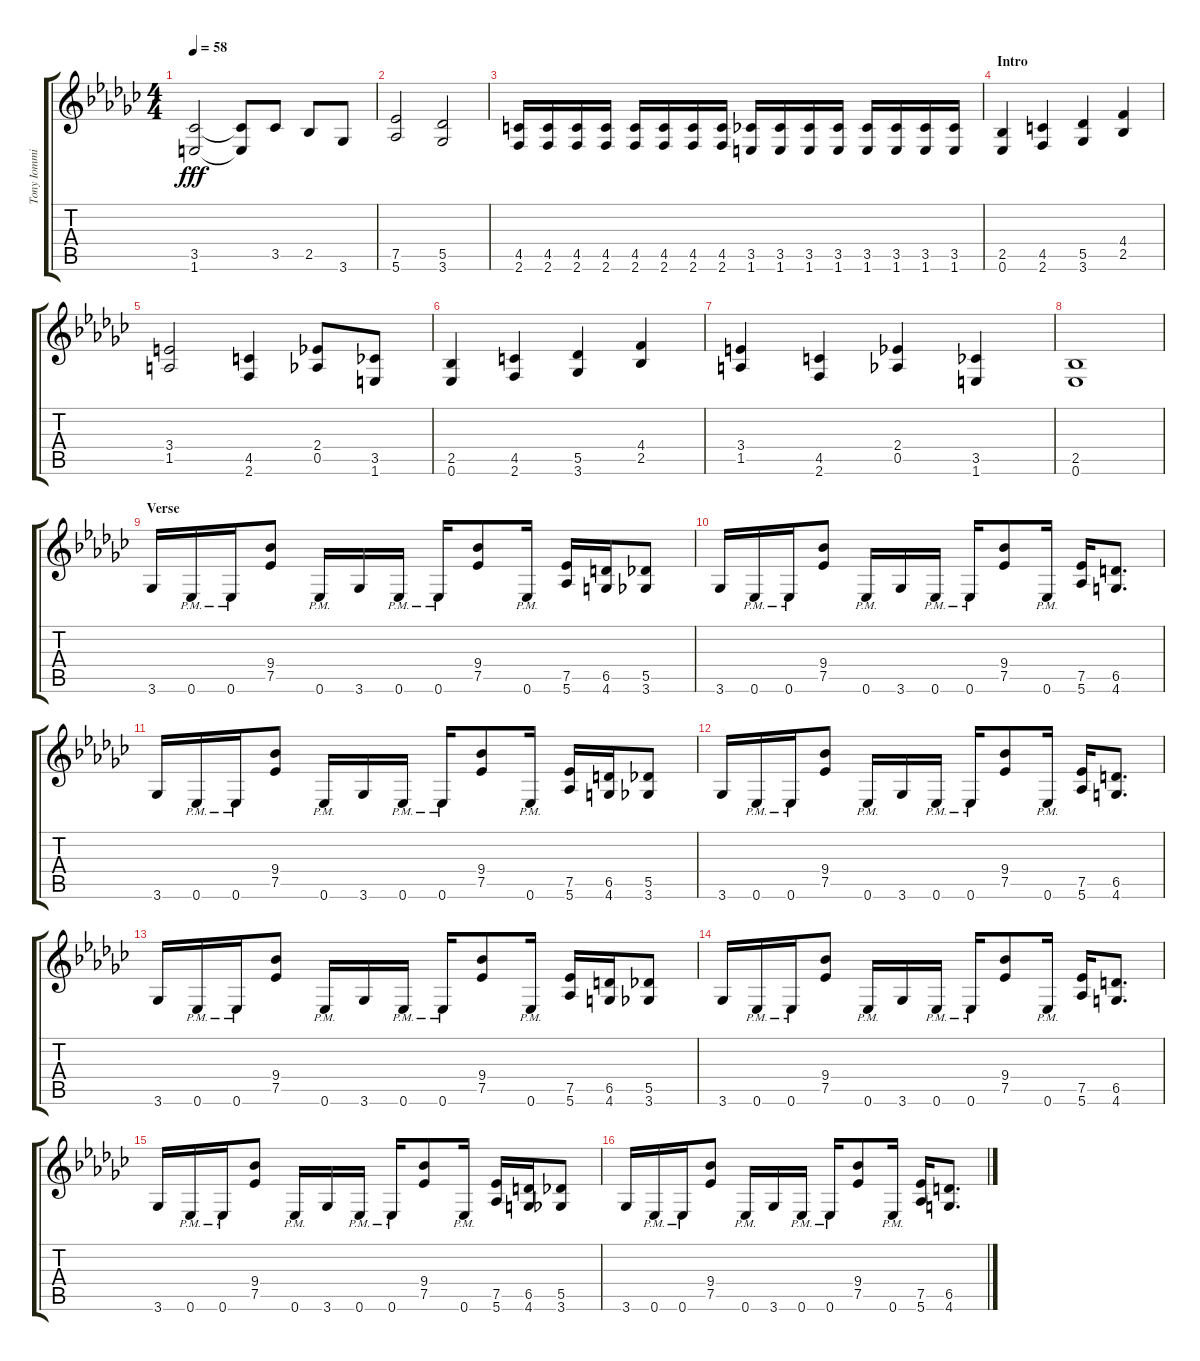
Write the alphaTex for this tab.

\track ("Tony Iommi" "Tony Iommi") {instrument distortionguitar}
\staff {score tabs}
\tuning (Eb4 Bb3 Gb3 Db3 Ab2 Eb2) {hide}
\ts (4 4)
\tempo 58
\clef g2
\ks ebminor
(3.5 1.6).2{dy fff} (3.5{t} 1.6{t}).8 3.5.8 2.5.8 3.6.8 |
(7.5 5.6).2 (5.5 3.6).2 |
(4.5 2.6).16 (4.5 2.6).16 (4.5 2.6).16 (4.5 2.6).16 (4.5 2.6).16 (4.5 2.6).16 (4.5 2.6).16 (4.5 2.6).16 (3.5 1.6).16 (3.5 1.6).16 (3.5 1.6).16 (3.5 1.6).16 (3.5 1.6).16 (3.5 1.6).16 (3.5 1.6).16 (3.5 1.6).16 |
\section ("" "Intro")
(2.5 0.6).4 (4.5 2.6).4 (5.5 3.6).4 (4.4 2.5).4 |
(3.4 1.5).2 (4.5 2.6).4 (2.4 0.5).8 (3.5 1.6).8 |
(2.5 0.6).4 (4.5 2.6).4 (5.5 3.6).4 (4.4 2.5).4 |
(3.4 1.5).4 (4.5 2.6).4 (2.4 0.5).4 (3.5 1.6).4 |
(2.5 0.6).1 |
\section ("" "Verse")
3.6.16 0.6{pm}.16 0.6{pm}.16 (9.4 7.5).8 0.6{pm}.16 3.6.16 0.6{pm}.16 0.6{pm}.16 (9.4 7.5).8 0.6{pm}.16 (7.5 5.6).16 (6.5 4.6).16 (5.5 3.6).8 |
3.6.16 0.6{pm}.16 0.6{pm}.16 (9.4 7.5).8 0.6{pm}.16 3.6.16 0.6{pm}.16 0.6{pm}.16 (9.4 7.5).8 0.6{pm}.16 (7.5 5.6).16 (6.5 4.6).8{d} |
3.6.16 0.6{pm}.16 0.6{pm}.16 (9.4 7.5).8 0.6{pm}.16 3.6.16 0.6{pm}.16 0.6{pm}.16 (9.4 7.5).8 0.6{pm}.16 (7.5 5.6).16 (6.5 4.6).16 (5.5 3.6).8 |
3.6.16 0.6{pm}.16 0.6{pm}.16 (9.4 7.5).8 0.6{pm}.16 3.6.16 0.6{pm}.16 0.6{pm}.16 (9.4 7.5).8 0.6{pm}.16 (7.5 5.6).16 (6.5 4.6).8{d} |
3.6.16 0.6{pm}.16 0.6{pm}.16 (9.4 7.5).8 0.6{pm}.16 3.6.16 0.6{pm}.16 0.6{pm}.16 (9.4 7.5).8 0.6{pm}.16 (7.5 5.6).16 (6.5 4.6).16 (5.5 3.6).8 |
3.6.16 0.6{pm}.16 0.6{pm}.16 (9.4 7.5).8 0.6{pm}.16 3.6.16 0.6{pm}.16 0.6{pm}.16 (9.4 7.5).8 0.6{pm}.16 (7.5 5.6).16 (6.5 4.6).8{d} |
3.6.16 0.6{pm}.16 0.6{pm}.16 (9.4 7.5).8 0.6{pm}.16 3.6.16 0.6{pm}.16 0.6{pm}.16 (9.4 7.5).8 0.6{pm}.16 (7.5 5.6).16 (6.5 4.6).16 (5.5 3.6).8 |
3.6.16 0.6{pm}.16 0.6{pm}.16 (9.4 7.5).8 0.6{pm}.16 3.6.16 0.6{pm}.16 0.6{pm}.16 (9.4 7.5).8 0.6{pm}.16 (7.5 5.6).16 (6.5 4.6).8{d}
